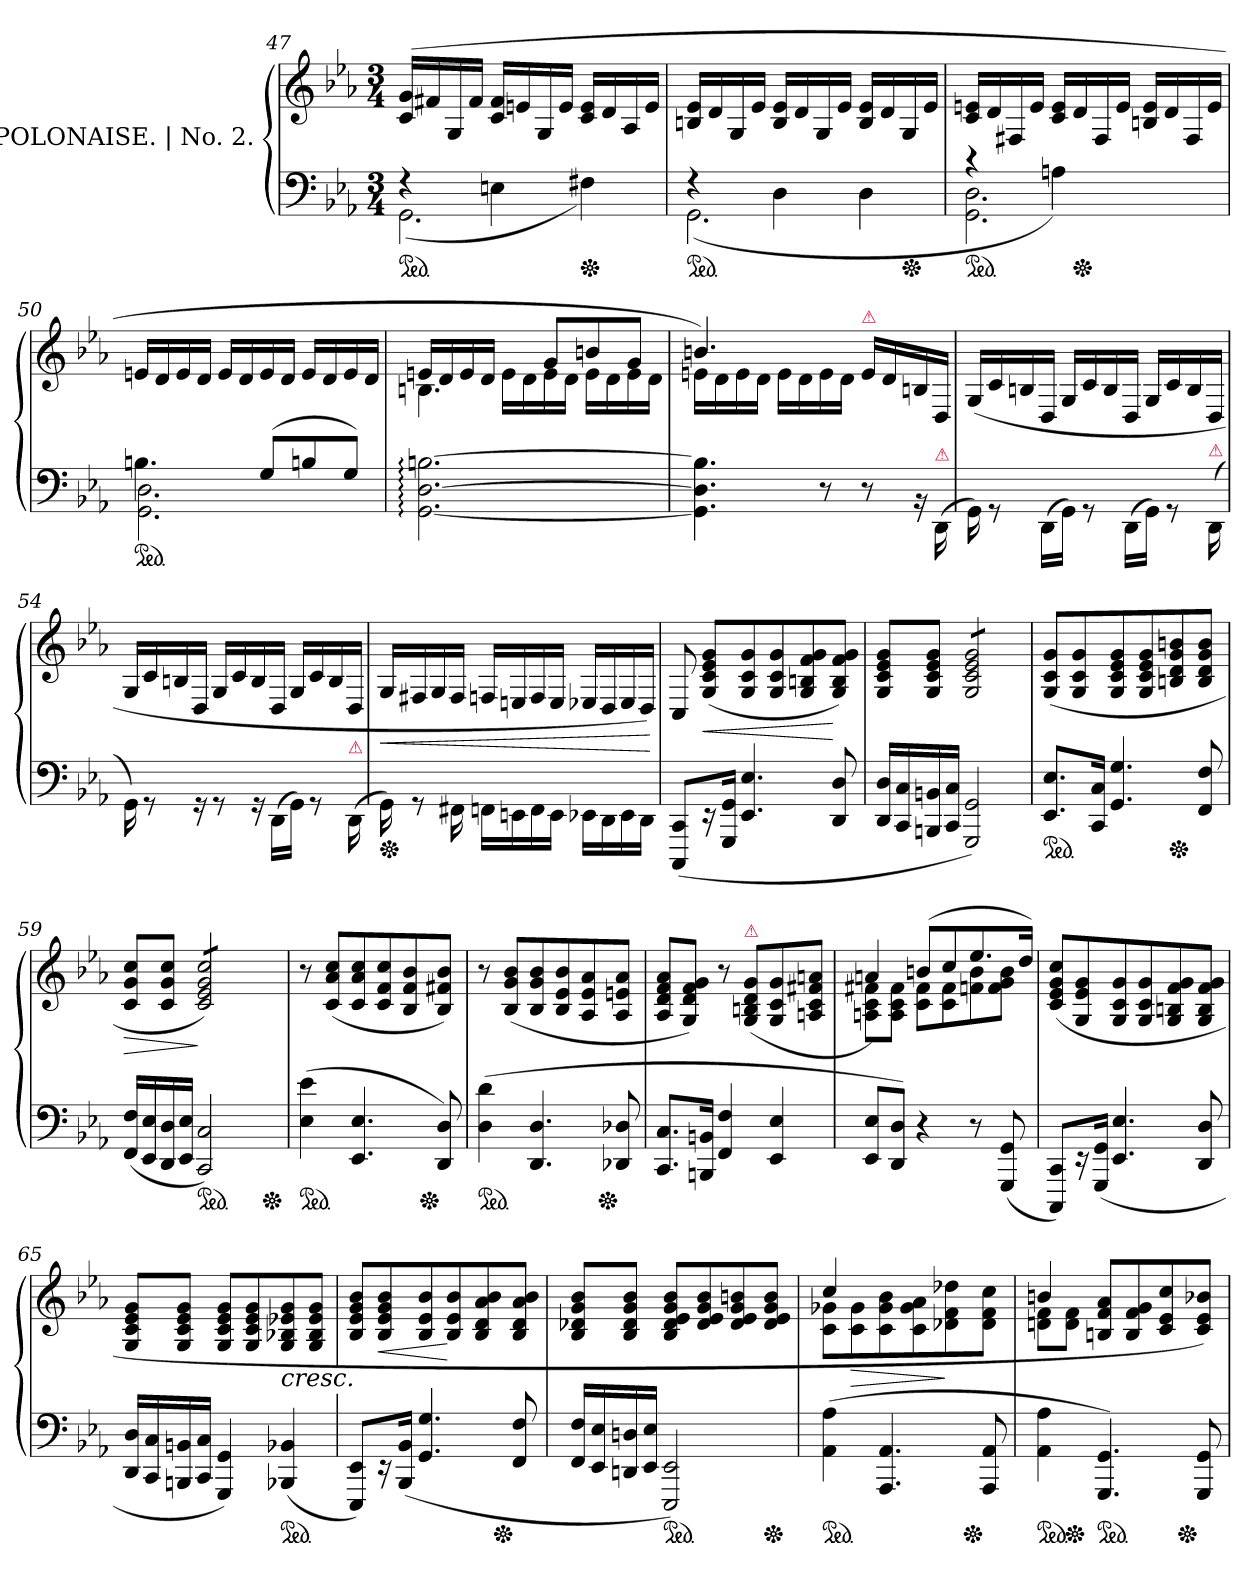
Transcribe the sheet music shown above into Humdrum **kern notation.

**kern	**kern	**dynam
*part1	*part1	*part1
*staff2	*staff1	*staff1/2
*I"POLONAISE. | No. 2.	*	*
*clefF4	*clefG2	*
*k[b-e-a-]	*k[b-e-a-]	*
*c:	*c:	*
*M3/4	*M3/4	*
=47	=47	=47
*^	*	*
*ped	*	*	*
4rF	(>2.GG	(>16c 16gLL	.
.	.	16f#X	.
.	.	16G	.
.	.	16f#JJ	.
4En\	.	16c 16f#LL	.
.	.	16en	.
.	.	16G	.
.	.	16eJJ	.
*Xped	*	*	*
4F#X\)	.	16c 16eLL	.
.	.	16d	.
.	.	16A-	.
.	.	16eJJ	.
=48	=48	=48	=48
*ped	*	*	*
4rF	(>2.GG	16Bn 16e-LL	.
.	.	16d	.
.	.	16G	.
.	.	16e-JJ	.
4D\	.	16B 16e-LL	.
.	.	16d	.
.	.	16G	.
.	.	16e-JJ	.
4D\	.	16B 16e-LL	.
.	.	16d	.
*Xped	*	*	*
.	.	16G	.
.	.	16e-JJ	.
=49	=49	=49	=49
*ped	*	*	*
4rc	2.GG 2.D	16c 16enLL	.
.	.	16d	.
.	.	16F#X	.
.	.	16eJJ	.
4An\)	.	16c 16eLL	.
*Xped	*	*	*
.	.	16d	.
.	.	16F#	.
.	.	16eJJ	.
4ryy	.	16Bn 16eLL	.
.	.	16d	.
.	.	16F#	.
.	.	16eJJ	.
=50	=50	=50	=50
*ped	*	*	*
4.Bn\	2.GG 2.D	16enLL	.
.	.	16d	.
.	.	16e	.
.	.	16dJJ	.
.	.	16eLL	.
.	.	16d	.
(<8GL	.	16e	.
.	.	16dJJ	.
8Bn	.	16eLL	.
.	.	16d	.
8GJ)	.	16e	.
.	.	16dJJ	.
*v	*v	*	*
=51	=51	=51
*	*^	*
[2.GG: [2.D: [2.Bn:	4.Bn\	16enLL	.
.	.	16d/	.
.	.	16e	.
.	.	16dJJ	.
.	.	16eLL	.
.	.	16d	.
.	8gL	16e	.
.	.	16dJJ	.
.	8bn	16eLL	.
.	.	16d	.
.	8gJ	16e	.
.	.	16dJJ	.
=52	=52	=52	=52
4.GG]\ 4.D]\ 4.Bn]\	4.bn/)	16en\LL	.
.	.	16d	.
.	.	16e	.
.	.	16dJJ	.
.	.	16e\LL	.
.	.	16d	.
8r	8rddyy	16e	.
.	.	16dJJ	.
!	!LO:TX:a:color=crimson:t=⚠	!	!
8r	16e\LL	4ryy	.
.	16d\	.	.
16rBB	16Bn/	.	.
!LO:TX:a:color=crimson:t=⚠	!	!	!
(>16DD\	16D/JJ	.	.
*	*v	*v	*
=53	=53	=53
16GG\)	(>16G/LL	.
8rGG	16c/	.
.	16Bn/	.
(>16DD\LL	16D/JJ	.
16GG\JJ)	16G/LL	.
8rGG	16c/	.
.	16B/	.
(>16DD\LL	16D/JJ	.
16GG\JJ)	16G/LL	.
8rGG	16c/	.
.	16B/	.
!LO:TX:a:color=crimson:t=⚠	!	!
(>16DD\	16D/JJ	.
=54	=54	=54
16GG\)	16G/LL	.
8rGG	16c/	.
.	16Bn/	.
16rGG	16D/JJ	.
8rGG	16G/LL	.
.	16c/	.
16rGG	16B/	.
(>16DD\LL	16D/JJ	.
16GG\JJ)	16G/LL	.
8rGG	16c/	.
.	16B/	.
!LO:TX:a:color=crimson:t=⚠	!	!
(>16DD\	16D/JJ	.
=55	=55	=55
!LO:TX:a:color=crimson:t=⚠	!	!
*Xped	*	*
16GG\)	16G/LL	<
8rGG	16F#X	.
.	16G/	.
16FF#X\	16F#/JJ	.
16FFn\LL	16Fn/LL	.
16EEn\	16En/	.
16FF\	16F/	.
16EE\JJ	16E/JJ	.
16EE-X\LL	16E-XLL	.
16DD\	16D/	.
16EE-\	16E-/	.
16DD\JJ	16D/JJ)	.
.	.	[
=56	=56	=56
(<8CCC/ 8CC/L	8C/	.
!	!	!LO:HP:b
16rEE	(>8G 8c 8e- 8gL	<
16GGG 16GGJk	.	.
4.EE-/ 4.E-/	8G 8c 8g	.
.	8G 8c 8g	.
.	8G 8Bn 8f 8g	.
8DD/ 8D/	8G 8B 8f 8gJ)	[
=57	=57	=57
16DD/ 16D/LL	8G 8c 8e- 8gL	.
16CC 16C	.	.
16BBBn 16BBn	8G 8c 8e- 8gJ	.
16CC 16CJJ	.	.
*	*tremolo	*
2GGG/ 2GG/)	8G 8c 8e- 8gL	.
.	8G 8c 8e- 8g	.
.	8G 8c 8e- 8g	.
.	8G 8c 8e- 8gJ	.
*	*Xtremolo	*
=58	=58	=58
*ped	*	*
8.EE-/ 8.E-/L	(>8G 8c 8gL	.
.	8G 8c 8g	.
16CC 16CJk	.	.
4.GG/ 4.G/	8G 8c 8e- 8g	.
.	8G 8c 8e- 8g	.
*Xped	*	*
.	8Bn 8d 8g 8bn	.
8FF/ 8F/	8B 8d 8g 8bJ	.
=59	=59	=59
!	!	!LO:HP:b
*	*^	*
(>16FF 16FLL	8c 8g 8ccL	2ryy	>
16EE- 16E-	.	.	.
16DD 16D	8c 8g 8ccJ	.	.
16EE- 16E-JJ	.	.	.
*ped	*	*	*
*	*tremolo	*	*
2CC 2C)	8c 8e- 8g 8cc)L	.	]
.	8c 8e- 8g 8cc)	.	.
.	8c 8e- 8g 8cc)	8ryy	.
*Xped	*	*	*
.	8c 8e- 8g 8cc)J	8ryy	.
*	*Xtremolo	*	*
=60	=60	=60	=60
*ped	*	*	*
(>4E- 4e-	8r	2ryy	.
.	(>8c 8a- 8ccL	.	.
4.EE-/ 4.E-/	8c 8a- 8cc	.	.
.	8c 8f 8cc	.	.
.	8B- 8f 8b-	16ryy	.
*Xped	*	*	*
.	.	8.ryy	.
8DD/ 8D/)	8B- 8f#X 8b-J)	.	.
=61	=61	=61	=61
*ped	*	*	*
(>4D 4d	8r	2ryy	.
.	(>8B- 8g 8b-L	.	.
4.DD/ 4.D/	8B- 8g 8b-	.	.
.	8B- 8e- 8b-	.	.
.	8A- 8e- 8a-	16ryy	.
*Xped	*	*	*
.	.	8.ryy	.
8DD-X/ 8D-X/	8A- 8en 8a-J	.	.
*	*v	*v	*
=62	=62	=62
8.CC/ 8.C/L	8A- 8d 8f 8a-L	.
.	8G 8d 8f 8gJ)	.
16BBBn 16BBnJk	.	.
4FF/ 4F/	8r	.
!	!LO:TX:a:color=crimson:t=⚠	!
.	(>8G 8Bn 8d 8gL	.
4EE-/ 4E-/	8G 8c 8g	.
.	8An 8c 8f#X 8anJ	.
=63	=63	=63
*	*^	*
8EE-/ 8E-/L	4an)	8An 8c 8f#XL	.
8DD 8DJ)	.	8A 8c 8f#J	.
4r	(>8bnL	8c 8f#L	.
.	8cc	8c 8f#	.
8r	8.ee-	8fn 8b	.
(<8GGG 8GG	.	8f 8g 8bJ	.
.	16ddJk)	.	.
*	*v	*v	*
=64	=64	=64
8CCC 8CCL)	(>8c 8e- 8g 8ccL	.
16rEE	8G 8e- 8g	.
(>16GGG 16GGJk	.	.
4.EE- 4.E-	8G 8c 8g	.
.	8G 8c 8g	.
.	8G 8Bn 8f 8g	.
8DD 8D	8G 8B 8f 8gJ	.
=65	=65	=65
16DD/ 16D/LL	8G 8c 8e- 8gL	.
16CC 16C	.	.
16BBBn 16BBn	8G 8c 8e- 8gJ	.
16CC 16CJJ	.	.
4GGG/ 4GG/)	8G 8c 8e- 8gL	.
.	8G 8c 8e- 8g	.
!LO:TX:a:color=crimson:t=⚠	!	!
*ped	*	*
(<4BBB-X/ 4BB-X/	8G 8B-X 8e-X 8g	<
.	8G 8B- 8e- 8gJ	.
=66	=66	=66
*	*^	*
8EEE- 8EE-L)	8B- 8e- 8g 8b-L	2ryy	.
!	!	!	!LO:HP:b
16rEE	8B- 8e- 8g 8b-	.	<
(>16BBB- 16BB-Jk	.	.	.
4.GG/ 4.G/	8B- 8e- 8b-	.	.
.	8B- 8e- 8b-	.	[
.	8B- 8d 8a- 8b-	16ryy	.
*Xped	*	*	*
.	.	8.ryy	.
8FF/ 8F/	8B- 8d 8a- 8b-J	.	.
*	*v	*v	*
=67	=67	=67
16FF/ 16F/LL	8B- 8d-X 8g 8b-L	.
16EE- 16E-	.	.
16DDn 16Dn	8B- 8d- 8g 8b-J	.
16EE- 16E-JJ	.	.
*ped	*	*
2EEE- 2EE-)	8B- 8d- 8e- 8g 8b-L	.
.	8d- 8e- 8g 8b-	.
.	8d- 8e- 8g 8bn	.
*Xped	*	*
.	8d- 8e- 8g 8bJ	.
.	.	[
=68	=68	=68
*	*^	*
*ped	*	*	*
*	*	*^	*
(>4AA- 4A-	4cc	8c 8g-XL	2ryy	.
!	!	!	!	!LO:HP:b
.	.	8c 8g-	.	>
4.AAA- 4.AA-	2ryy	8c 8g- 8b-	.	.
.	.	8c 8g- 8a-	.	.
.	.	8d-X 8f 8dd-X	16ryy	]
*Xped	*	*	*	*
.	.	.	8.ryy	.
8AAA- 8AA-	.	8d- 8f 8ccJ	.	.
=69	=69	=69	=69	=69
*ped	*	*	*	*
4AA-\ 4A-\	4bn	8dn 8fL	2ryy	.
*Xped	*	*	*	*
.	.	8d 8fJ	.	.
*ped	*	*	*	*
4.GGG/ 4.GG/)	8Bn 8f 8a-L	2ryy	.	.
.	8B 8f 8g	.	.	.
.	8c 8e- 8cc	.	16ryy	.
*Xped	*	*	*	*
.	.	.	8.ryy	.
8GGG/ 8GG/	8c 8e- 8b-XJ)	.	.	.
*	*v	*v	*v	*
=	=	=
*-	*-	*-
